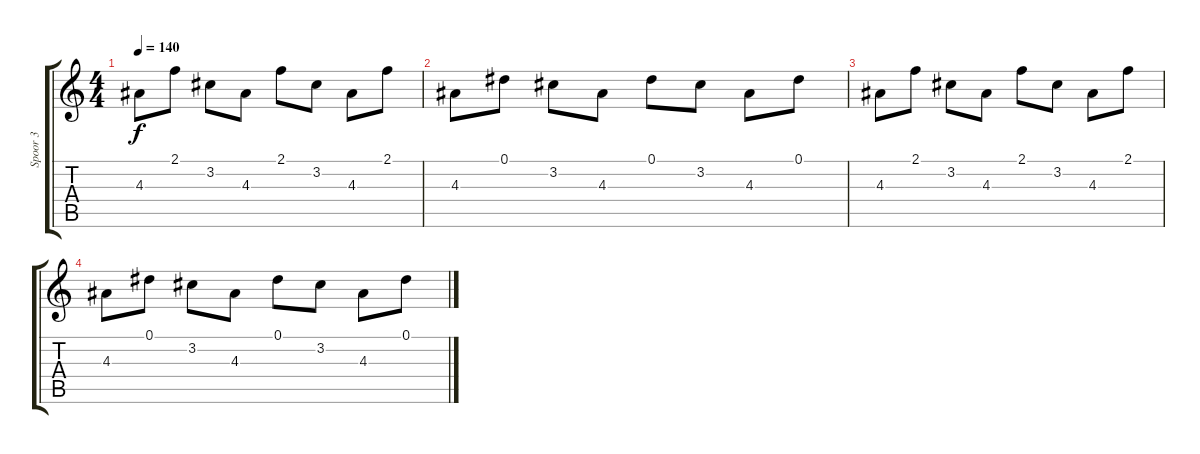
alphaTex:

\track ("Spoor 3" "Spoor 3") {instrument distortionguitar}
\staff {score tabs}
\tuning (Eb4 Bb3 Gb3 Db3 Ab2 Eb2) {hide}
\ts (4 4)
\tempo 140
\clef g2
\ks c
4.3.8{dy f} 2.1.8 3.2.8 4.3.8 2.1.8 3.2.8 4.3.8 2.1.8 |
4.3.8 0.1.8 3.2.8 4.3.8 0.1.8 3.2.8 4.3.8 0.1.8 |
4.3.8 2.1.8 3.2.8 4.3.8 2.1.8 3.2.8 4.3.8 2.1.8 |
4.3.8 0.1.8 3.2.8 4.3.8 0.1.8 3.2.8 4.3.8 0.1.8
